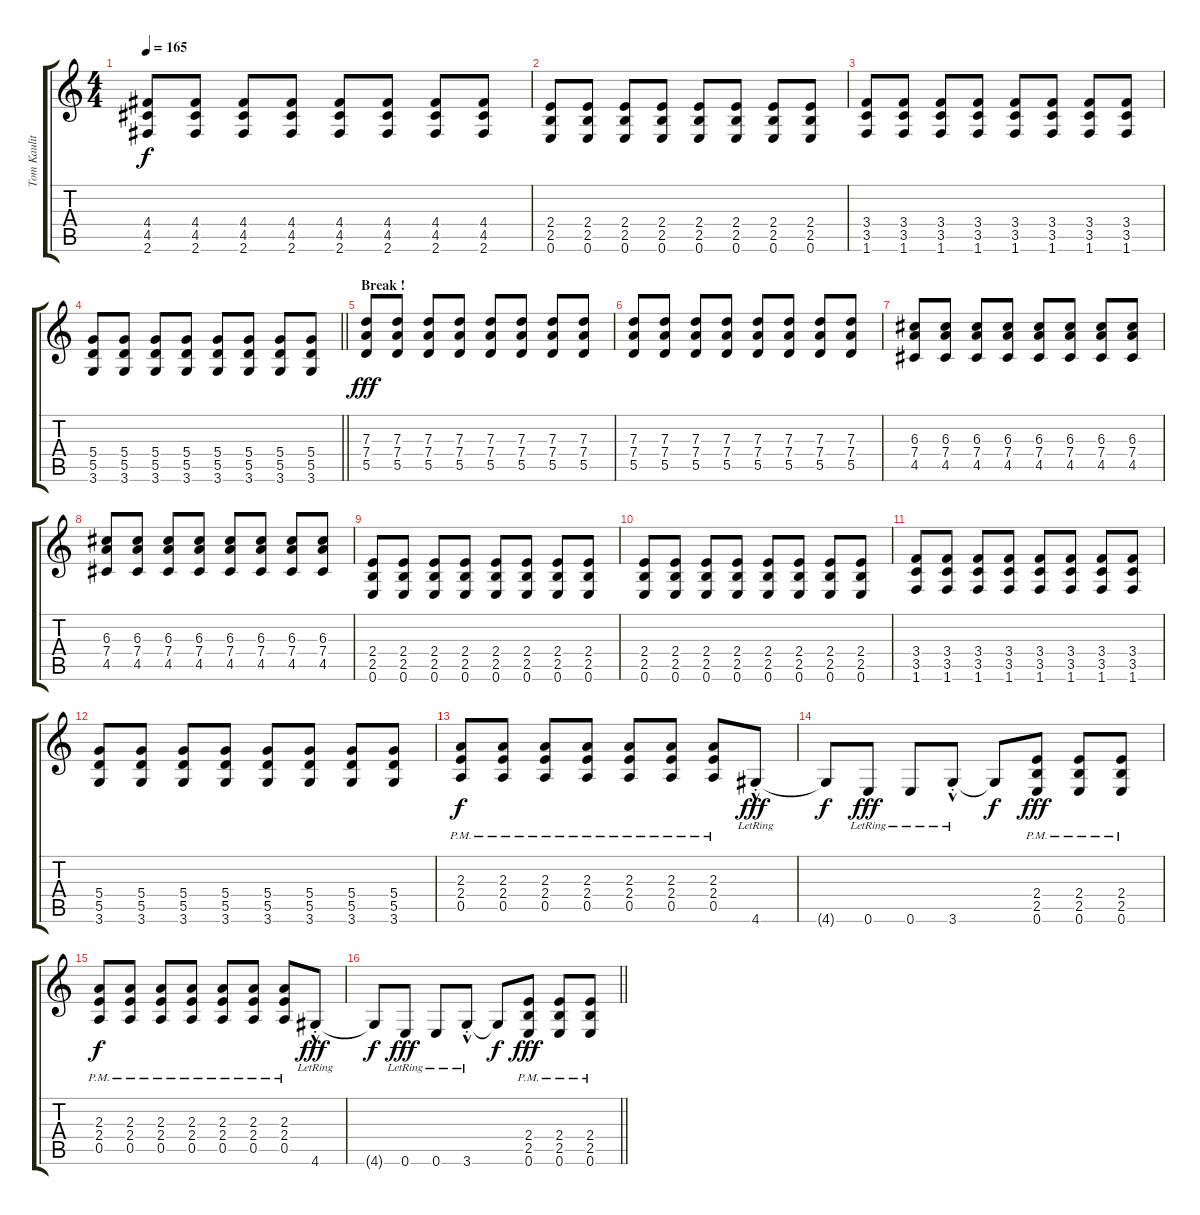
\track ("Tom Kaulitz" "Tom Kaulit") {instrument distortionguitar}
\staff {score tabs}
\tuning (E4 B3 G3 D3 A2 E2) {hide}
\ts (4 4)
\tempo 165
\clef g2
\ks c
(4.4 4.5 2.6).8{dy f} (4.4 4.5 2.6).8 (4.4 4.5 2.6).8 (4.4 4.5 2.6).8 (4.4 4.5 2.6).8 (4.4 4.5 2.6).8 (4.4 4.5 2.6).8 (4.4 4.5 2.6).8 |
(2.4 2.5 0.6).8 (2.4 2.5 0.6).8 (2.4 2.5 0.6).8 (2.4 2.5 0.6).8 (2.4 2.5 0.6).8 (2.4 2.5 0.6).8 (2.4 2.5 0.6).8 (2.4 2.5 0.6).8 |
(3.4 3.5 1.6).8 (3.4 3.5 1.6).8 (3.4 3.5 1.6).8 (3.4 3.5 1.6).8 (3.4 3.5 1.6).8 (3.4 3.5 1.6).8 (3.4 3.5 1.6).8 (3.4 3.5 1.6).8 |
\barLineRight lightlight
(5.4 5.5 3.6).8 (5.4 5.5 3.6).8 (5.4 5.5 3.6).8 (5.4 5.5 3.6).8 (5.4 5.5 3.6).8 (5.4 5.5 3.6).8 (5.4 5.5 3.6).8 (5.4 5.5 3.6).8 |
\section ("" "Break !")
(7.3 7.4 5.5).8{dy fff} (7.3 7.4 5.5).8 (7.3 7.4 5.5).8 (7.3 7.4 5.5).8 (7.3 7.4 5.5).8 (7.3 7.4 5.5).8 (7.3 7.4 5.5).8 (7.3 7.4 5.5).8 |
(7.3 7.4 5.5).8 (7.3 7.4 5.5).8 (7.3 7.4 5.5).8 (7.3 7.4 5.5).8 (7.3 7.4 5.5).8 (7.3 7.4 5.5).8 (7.3 7.4 5.5).8 (7.3 7.4 5.5).8 |
(6.3 7.4 4.5).8 (6.3 7.4 4.5).8 (6.3 7.4 4.5).8 (6.3 7.4 4.5).8 (6.3 7.4 4.5).8 (6.3 7.4 4.5).8 (6.3 7.4 4.5).8 (6.3 7.4 4.5).8 |
(6.3 7.4 4.5).8 (6.3 7.4 4.5).8 (6.3 7.4 4.5).8 (6.3 7.4 4.5).8 (6.3 7.4 4.5).8 (6.3 7.4 4.5).8 (6.3 7.4 4.5).8 (6.3 7.4 4.5).8 |
(2.4 2.5 0.6).8 (2.4 2.5 0.6).8 (2.4 2.5 0.6).8 (2.4 2.5 0.6).8 (2.4 2.5 0.6).8 (2.4 2.5 0.6).8 (2.4 2.5 0.6).8 (2.4 2.5 0.6).8 |
(2.4 2.5 0.6).8 (2.4 2.5 0.6).8 (2.4 2.5 0.6).8 (2.4 2.5 0.6).8 (2.4 2.5 0.6).8 (2.4 2.5 0.6).8 (2.4 2.5 0.6).8 (2.4 2.5 0.6).8 |
(3.4 3.5 1.6).8 (3.4 3.5 1.6).8 (3.4 3.5 1.6).8 (3.4 3.5 1.6).8 (3.4 3.5 1.6).8 (3.4 3.5 1.6).8 (3.4 3.5 1.6).8 (3.4 3.5 1.6).8 |
(5.4 5.5 3.6).8 (5.4 5.5 3.6).8 (5.4 5.5 3.6).8 (5.4 5.5 3.6).8 (5.4 5.5 3.6).8 (5.4 5.5 3.6).8 (5.4 5.5 3.6).8 (5.4 5.5 3.6).8 |
(2.3{pm} 2.4{pm} 0.5{pm}).8{dy f} (2.3{pm} 2.4{pm} 0.5{pm}).8 (2.3{pm} 2.4{pm} 0.5{pm}).8 (2.3{pm} 2.4{pm} 0.5{pm}).8 (2.3{pm} 2.4{pm} 0.5{pm}).8 (2.3{pm} 2.4{pm} 0.5{pm}).8 (2.3{pm} 2.4{pm} 0.5{pm}).8 4.6{hac st lr}.8{dy fff} |
4.6{t}.8{dy f} 0.6{lr}.8{dy fff} 0.6{lr}.8 3.6{hac st lr}.8 3.6{t}.8{dy f} (2.4{pm} 2.5{pm} 0.6{pm}).8{dy fff} (2.4{pm} 2.5{pm} 0.6{pm}).8 (2.4{pm} 2.5{pm} 0.6{pm}).8 |
(2.3{pm} 2.4{pm} 0.5{pm}).8{dy f} (2.3{pm} 2.4{pm} 0.5{pm}).8 (2.3{pm} 2.4{pm} 0.5{pm}).8 (2.3{pm} 2.4{pm} 0.5{pm}).8 (2.3{pm} 2.4{pm} 0.5{pm}).8 (2.3{pm} 2.4{pm} 0.5{pm}).8 (2.3{pm} 2.4{pm} 0.5{pm}).8 4.6{hac st lr}.8{dy fff} |
\barLineRight lightlight
4.6{t}.8{dy f} 0.6{lr}.8{dy fff} 0.6{lr}.8 3.6{hac st lr}.8 3.6{t}.8{dy f} (2.4{pm} 2.5{pm} 0.6{pm}).8{dy fff} (2.4{pm} 2.5{pm} 0.6{pm}).8 (2.4{pm} 2.5{pm} 0.6{pm}).8
